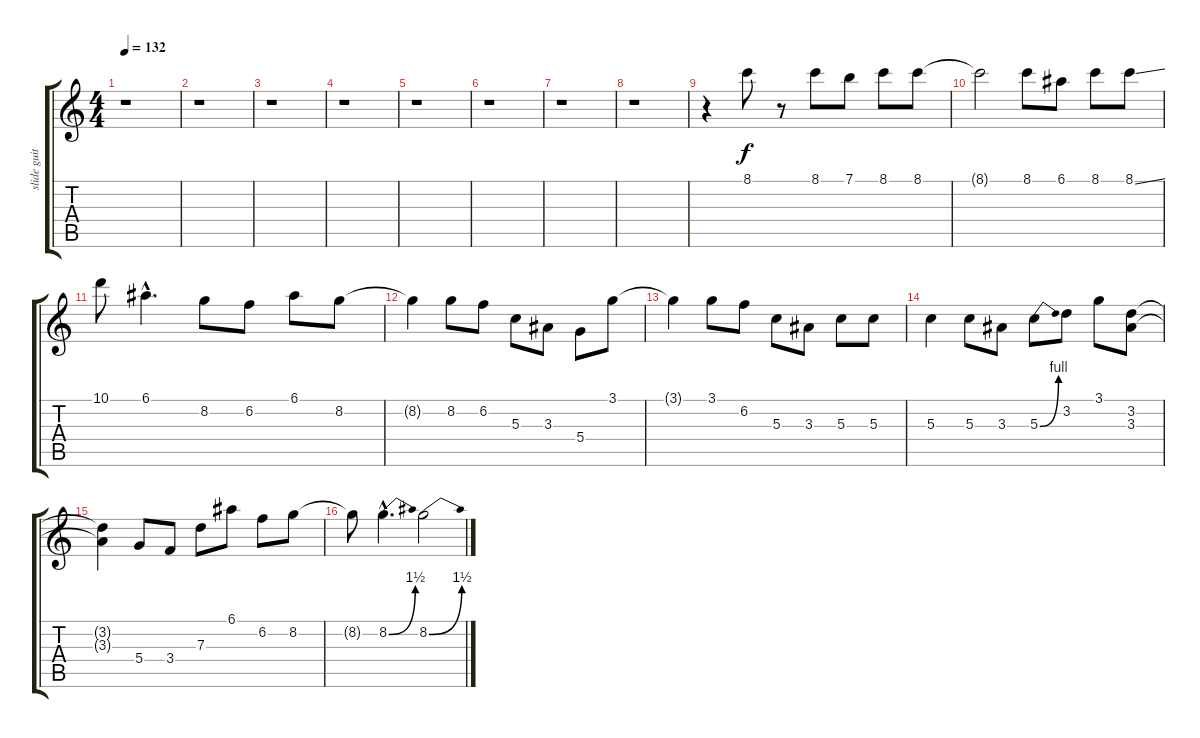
\track ("slide guitar" "slide guit") {instrument distortionguitar}
\staff {score tabs}
\tuning (E4 B3 G3 D3 A2 E2) {hide}
\ts (4 4)
\tempo 132
\clef g2
\ks c
r.1{dy f} |
r.1 |
r.1 |
r.1 |
r.1 |
r.1 |
r.1 |
r.1 |
r.4 8.1.8 r.8 8.1.8 7.1.8 8.1.8 8.1.8 |
8.1{t}.2 8.1.8 6.1.8 8.1.8 8.1{ss}.8 |
10.1.8 6.1{hac}.4{d} 8.2.8 6.2.8 6.1.8 8.2.8 |
8.2{t}.4 8.2.8 6.2.8 5.3.8 3.3.8 5.4.8 3.1.8 |
3.1{t}.4 3.1.8 6.2.8 5.3.8 3.3.8 5.3.8 5.3.8 |
5.3.4 5.3.8 3.3.8 5.3{be (bend 0 0 60 4)}.8 3.2.8 3.1.8 (3.2 3.3).8 |
(3.2{t} 3.3{t}).4 5.4.8 3.4.8 7.3.8 6.1.8 6.2.8 8.2.8 |
8.2{t}.8 8.2{be (bend 0 0 60 6) hac}.4{d} 8.2{be (bend 0 0 60 6)}.2
